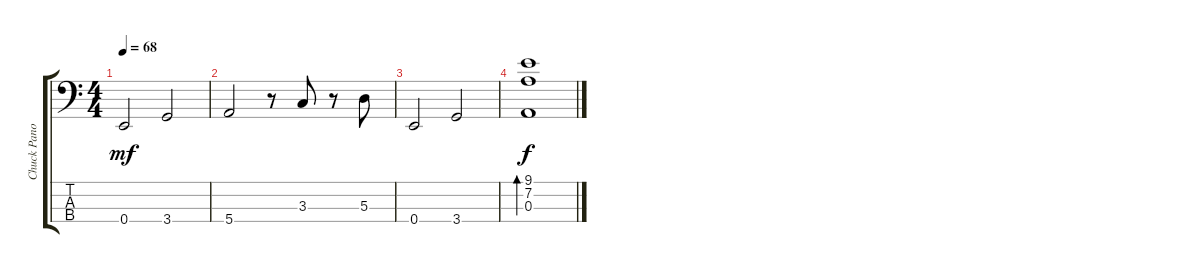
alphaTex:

\track ("Chuck Panozzo" "Chuck Pano") {instrument electricbassfinger}
\staff {score tabs}
\tuning (G2 D2 A1 E1) {hide}
\ts (4 4)
\tempo 68
\clef f4
\ks c
0.4.2{dy mf} 3.4.2 |
5.4.2 r.8 3.3.8 r.8 5.3.8 |
0.4.2 3.4.2 |
(9.1 7.2 0.3).1{bd 240 dy f}
